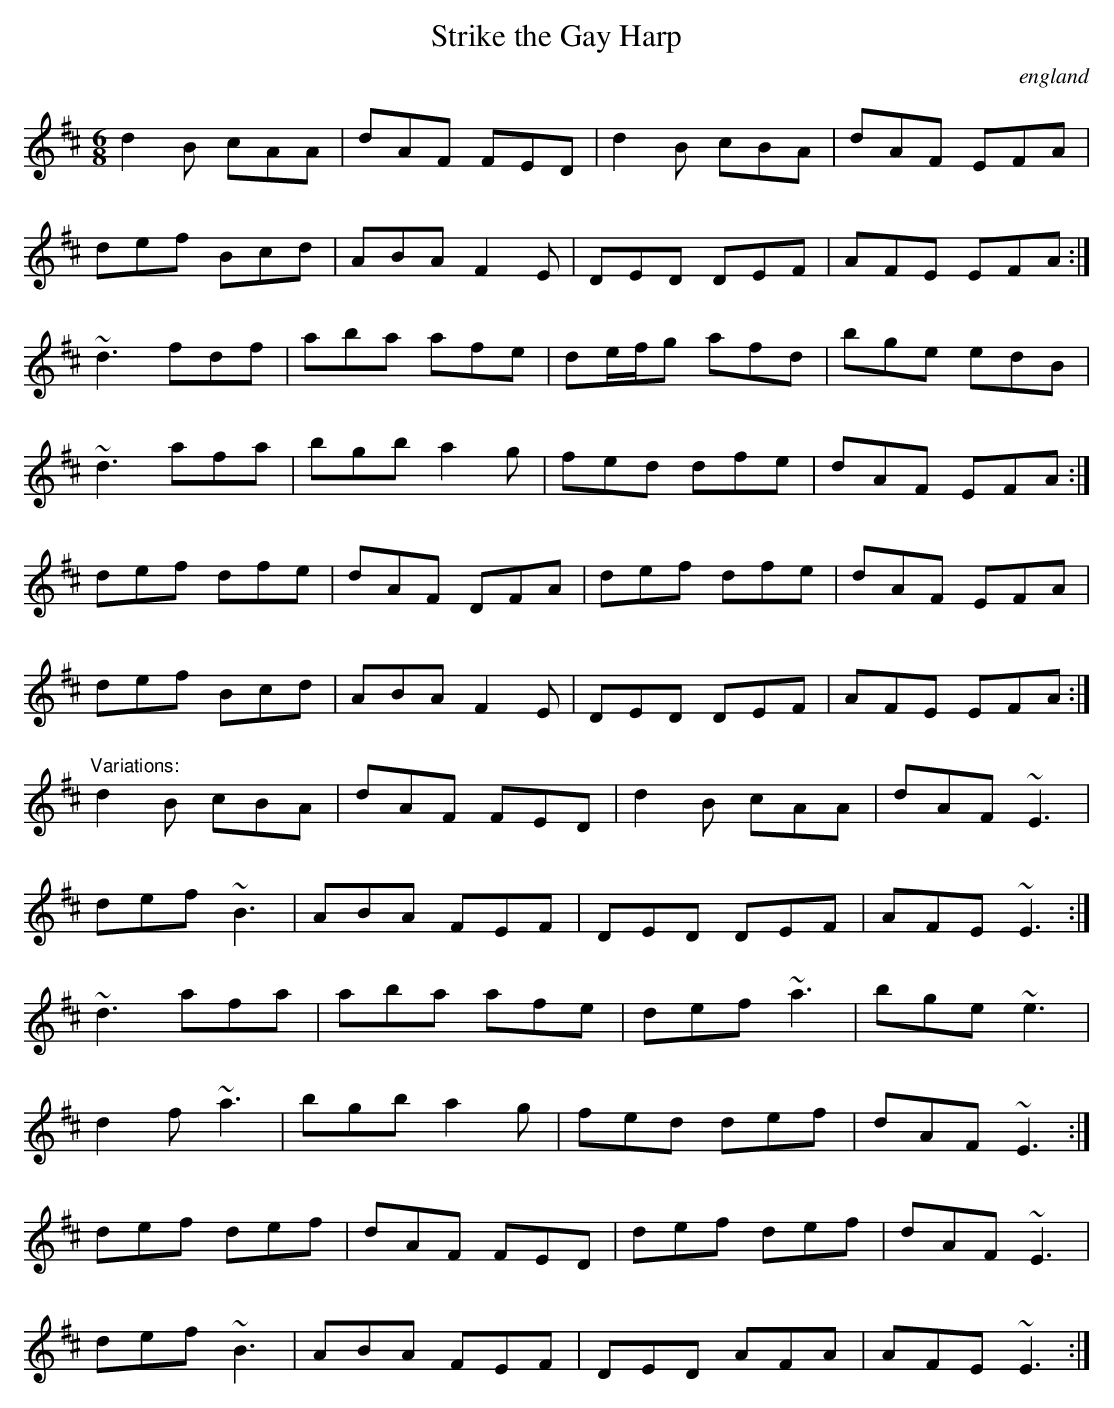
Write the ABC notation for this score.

X:1
T:Strike the Gay Harp
O:england
M:6/8
L:1/8
K:D
d2B cAA|dAF FED|d2B cBA|dAF EFA|
def Bcd|ABA F2E|DED DEF|AFE EFA:|
~d3 fdf|aba afe|de/f/g afd|bge edB|
~d3 afa|bgb a2g|fed dfe|dAF EFA:|
def dfe|dAF DFA|def dfe|dAF EFA|
def Bcd|ABA F2E|DED DEF|AFE EFA:|
"Variations:"
d2B cBA|dAF FED|d2B cAA|dAF ~E3|
def ~B3|ABA FEF|DED DEF|AFE ~E3:|
~d3 afa|aba afe|def ~a3|bge ~e3|
d2f ~a3|bgb a2g|fed def|dAF ~E3:|
def def|dAF FED|def def|dAF ~E3|
def ~B3|ABA FEF|DED AFA|AFE ~E3:|
